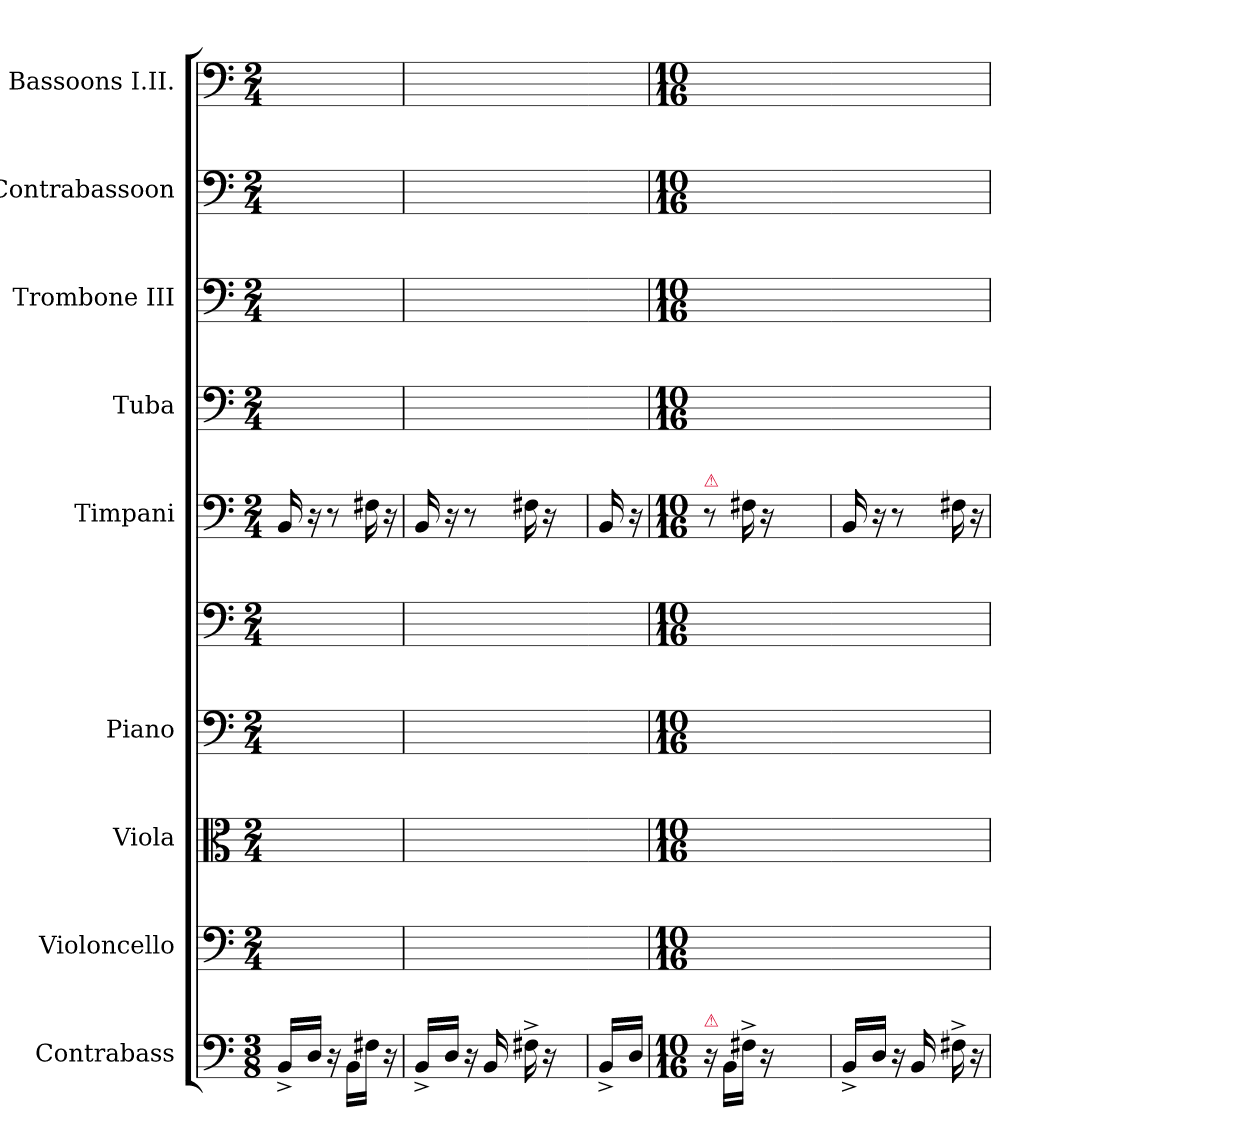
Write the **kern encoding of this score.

**kern	**kern	**kern	**kern	**kern	**kern	**kern	**kern	**kern	**kern
*part9	*part8	*part7	*part6	*part6	*part5	*part4	*part3	*part2	*part1
*staff10	*staff9	*staff8	*staff7	*staff6	*staff5	*staff4	*staff3	*staff2	*staff1
*I"Contrabass	*I"Violoncello	*I"Viola	*I"Piano	*	*I"Timpani	*I"Tuba	*I"Trombone III	*I"Contrabassoon	*I"Bassoons I.II.
*I'Cb.	*I'Vc.	*I'Vla.	*I'Pno.	*	*I'Timp.	*I'Tba.	*I'Tbn.	*I'Cbsn.	*I'Bsn.
*clefF4	*clefF4	*clefC3	*clefF4	*clefF4	*clefF4	*clefF4	*clefF4	*clefF4	*clefF4
*k[]	*k[]	*k[]	*k[]	*k[]	*k[]	*k[]	*k[]	*k[]	*k[]
*M3/8	*M2/4	*M2/4	*M2/4	*M2/4	*M2/4	*M2/4	*M2/4	*M2/4	*M2/4
=	=	=	=	=	=	=	=	=	=
16BB^LL	16ryy	4.ryy	4.ryy	4.ryy	16BB	4.ryy	4.ryy	4.ryy	4.ryy
16DJJ	16ryy	.	.	.	16r	.	.	.	.
16r	16ryy	.	.	.	8r	.	.	.	.
16BBLL	16ryy	.	.	.	.	.	.	.	.
16F#XJJ	8ryy	.	.	.	16F#X	.	.	.	.
16r	.	.	.	.	16r	.	.	.	.
=	=	=	=	=	=	=	=	=	=
16BB^LL	16ryy	2ryy	2ryy	2ryy	16BB	2ryy	2ryy	2ryy	2ryy
16DJJ	16ryy	.	.	.	16r	.	.	.	.
16r	16ryy	.	.	.	8r	.	.	.	.
16BB	16ryy	.	.	.	.	.	.	.	.
16F#X^	8ryy	.	.	.	16F#X	.	.	.	.
16r	.	.	.	.	16r	.	.	.	.
8ryy	8ryy	.	.	.	8ryy	.	.	.	.
=	=-	=-	=-	=-	=	=-	=-	=-	=-
16BB^LL	8ryy	8ryy	8ryy	8ryy	16BB	8ryy	8ryy	8ryy	8ryy
16DJJ	.	.	.	.	16r	.	.	.	.
=	=	=	=	=	=	=	=	=	=
*M10/16	*M10/16	*M10/16	*M10/16	*M10/16	*M10/16	*M10/16	*M10/16	*M10/16	*M10/16
!	!	!	!	!	!LO:TX:a:color=crimson:t=⚠	!	!	!	!
!LO:TX:a:color=crimson:t=⚠	!	!	!	!	!	!	!	!	!
16r	16ryy	8%5ryy	8%5ryy	8%5ryy	8r	8%5ryy	8%5ryy	8%5ryy	8%5ryy
16BBLL	16ryy	.	.	.	.	.	.	.	.
16F#X^JJ	16ryy	.	.	.	16F#X	.	.	.	.
16r	16ryy	.	.	.	16r	.	.	.	.
4.ryy	4.ryy	.	.	.	4.ryy	.	.	.	.
=	=-	=-	=-	=-	=	=-	=-	=-	=-
16BB^LL	16ryy	4.ryy	4.ryy	4.ryy	16BB	4.ryy	4.ryy	4.ryy	4.ryy
16DJJ	16ryy	.	.	.	16r	.	.	.	.
16r	16ryy	.	.	.	8r	.	.	.	.
16BB	16ryy	.	.	.	.	.	.	.	.
16F#X^	16ryy	.	.	.	16F#X	.	.	.	.
16r	16ryy	.	.	.	16r	.	.	.	.
=	=	=	=	=	=	=	=	=	=
*-	*-	*-	*-	*-	*-	*-	*-	*-	*-
